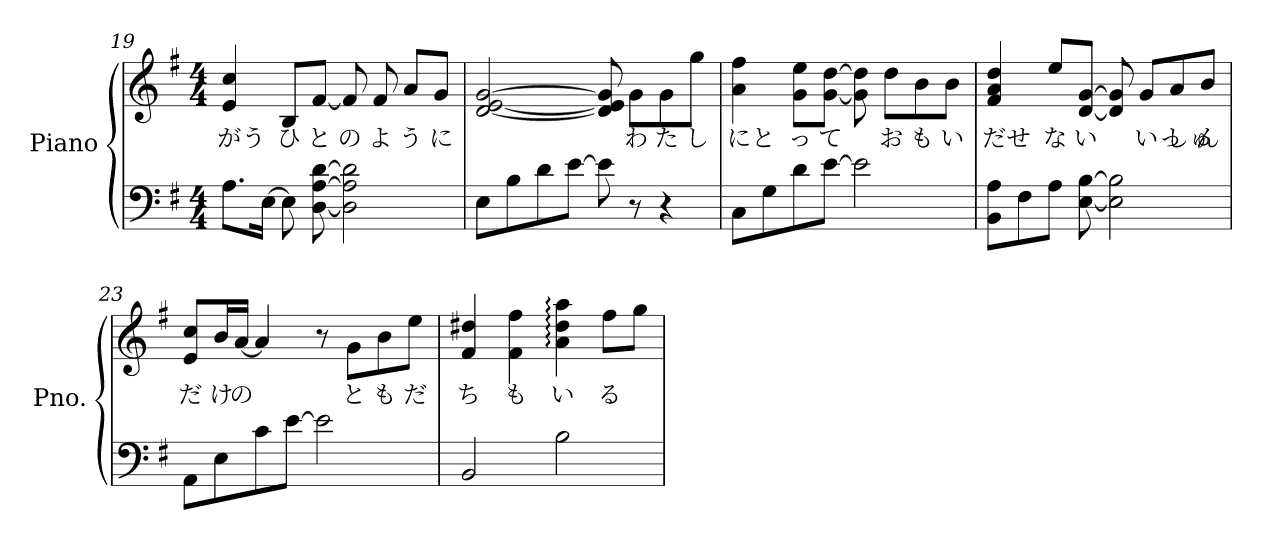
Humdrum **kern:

**kern	**kern	**text
*part1	*part1	*part1
*staff2	*staff1	*staff1
*I"Piano	*	*
*I'Pno.	*	*
*clefF4	*clefG2	*
*k[f#]	*k[f#]	*
*M4/4	*M4/4	*
=19	=19	=19
!	!	!LO:LY:b
8.A\L	4e/ 4cc/	がう
[16E\Jk	.	.
!	!	!LO:LY:b
8E\]	8B/L	ひ
!	!	!LO:LY:b
[8D\ [8A\ [8d\	[8f#/J	と
!	!	!LO:LY:b
2D\] 2A\] 2d\]	8f#/]	の
!	!	!LO:LY:b
.	8f#/	よ
!	!	!LO:LY:b
.	8a/L	う
!	!	!LO:LY:b
.	8g/J	に
!!LO:PB:g=z
=20	=20	=20
8E\L	[2d/ [2e/ [2g/	.
8B\	.	.
8d\	.	.
[8e\J	.	.
8e\]	8d/] 8e/] 8g/]	.
!	!	!LO:LY:b
8r	8g\L	わ
!	!	!LO:LY:b
4r	8g\	た
!	!	!LO:LY:b
.	8gg\J	し
=21	=21	=21
!	!	!LO:LY:b
8C\L	4a\ 4ff#\	にと
8G\	.	.
!	!	!LO:LY:b
8d\	8g\ 8ee\L	っ
!	!	!LO:LY:b
[8e\J	[8g\ [8dd\J	て
2e\]	8g\] 8dd\]	.
!	!	!LO:LY:b
.	8dd\L	お
!	!	!LO:LY:b
.	8b\	も
!	!	!LO:LY:b
.	8b\J	い
=22	=22	=22
!	!	!LO:LY:b
8BB\ 8A\L	4f#/ 4a/ 4dd/	だせ
8F#\	.	.
!	!	!LO:LY:b
8A\J	8ee/L	な
!	!	!LO:LY:b
[8E\ [8B\	[8d/ [8g/J	い
2E\] 2B\]	8d/] 8g/]	.
!	!	!LO:LY:b
.	8g/L	いっ
!	!	!LO:LY:b
.	8a/	しゅ
!	!	!LO:LY:b
.	8b/J	ん
!!LO:LB:g=z
=23	=23	=23
!	!	!LO:LY:b
8AA\L	8e/ 8cc/L	だ
!	!	!LO:LY:b
8E\	16b/L	け
!	!	!LO:LY:b
.	[16a/JJ	の
8c\	4a/]	.
[8e\J	.	.
2e\]	8r	.
!	!	!LO:LY:b
.	8g\L	と
!	!	!LO:LY:b
.	8b\	も
!	!	!LO:LY:b
.	8ee\J	だ
=24	=24	=24
!	!	!LO:LY:b
2BB/	4f#/ 4dd#X/	ち
!	!	!LO:LY:b
.	4f#\ 4ff#\	も
!	!	!LO:LY:b
2B\	4a\: 4dd#\: 4aa\:	い
!	!	!LO:LY:b
.	8ff#\L	る
.	8gg\J	.
=	=	=
*-	*-	*-
